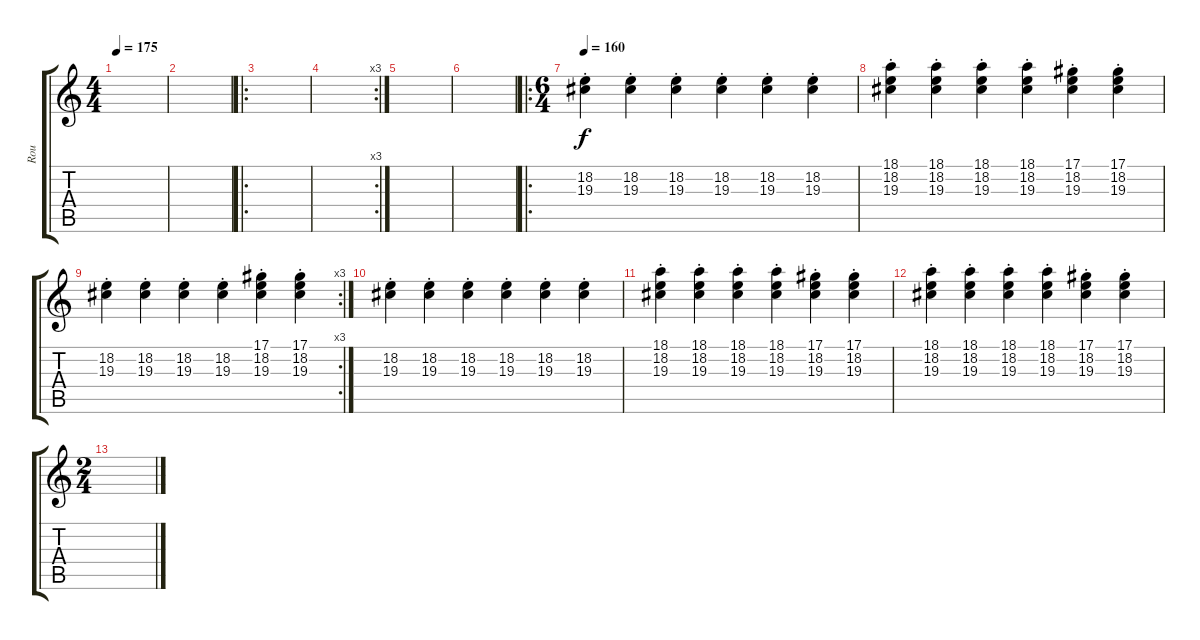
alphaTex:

\track ("Rou" "Rou") {instrument lead1square}
\staff {score tabs}
\tuning (Eb4 Bb3 Gb3 Db3 Ab2 Db2) {hide}
\ts (4 4)
\tempo 175
\clef g2
\ks c
|
|
\ro
|
\rc 3
|
|
|
\ro
\ts (6 4)
\tempo 160
(18.2{st} 19.3{st}).4{volume 15 instrument lead1square} (18.2{st} 19.3{st}).4 (18.2{st} 19.3{st}).4 (18.2{st} 19.3{st}).4 (18.2{st} 19.3{st}).4 (18.2{st} 19.3{st}).4 |
(18.1{st} 18.2{st} 19.3{st}).4 (18.1{st} 18.2{st} 19.3{st}).4 (18.1{st} 18.2{st} 19.3{st}).4 (18.1{st} 18.2{st} 19.3{st}).4 (17.1{st} 18.2{st} 19.3{st}).4 (17.1{st} 18.2{st} 19.3{st}).4 |
\rc 3
(18.2{st} 19.3{st}).4 (18.2{st} 19.3{st}).4 (18.2{st} 19.3{st}).4 (18.2{st} 19.3{st}).4 (17.1{st} 18.2{st} 19.3{st}).4 (17.1{st} 18.2{st} 19.3{st}).4 |
(18.2{st} 19.3{st}).4 (18.2{st} 19.3{st}).4 (18.2{st} 19.3{st}).4 (18.2{st} 19.3{st}).4 (18.2{st} 19.3{st}).4 (18.2{st} 19.3{st}).4 |
(18.1{st} 18.2{st} 19.3{st}).4 (18.1{st} 18.2{st} 19.3{st}).4 (18.1{st} 18.2{st} 19.3{st}).4 (18.1{st} 18.2{st} 19.3{st}).4 (17.1{st} 18.2{st} 19.3{st}).4 (17.1{st} 18.2{st} 19.3{st}).4 |
(18.1{st} 18.2{st} 19.3{st}).4 (18.1{st} 18.2{st} 19.3{st}).4 (18.1{st} 18.2{st} 19.3{st}).4 (18.1{st} 18.2{st} 19.3{st}).4 (17.1{st} 18.2{st} 19.3{st}).4 (17.1{st} 18.2{st} 19.3{st}).4 |
\ts (2 4)
